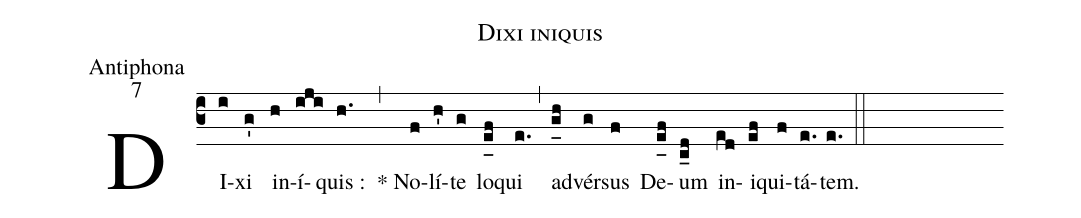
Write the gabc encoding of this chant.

name:Dixi iniquis;
office-part:Antiphona;
mode:7;
%%
(c3) DI(i)xi(g') in(h)í(iji)quis :(h.) (,) * No(f)lí(h')te(g) lo(e_[uh:l]f)qui(e.) (,) ad(g_[uh:l]h)vér(g)sus(f) De(e_[uh:l]f)um(c_d) in(ed)i(ef)qui(f)tá(e.)tem.(e.) (::)
